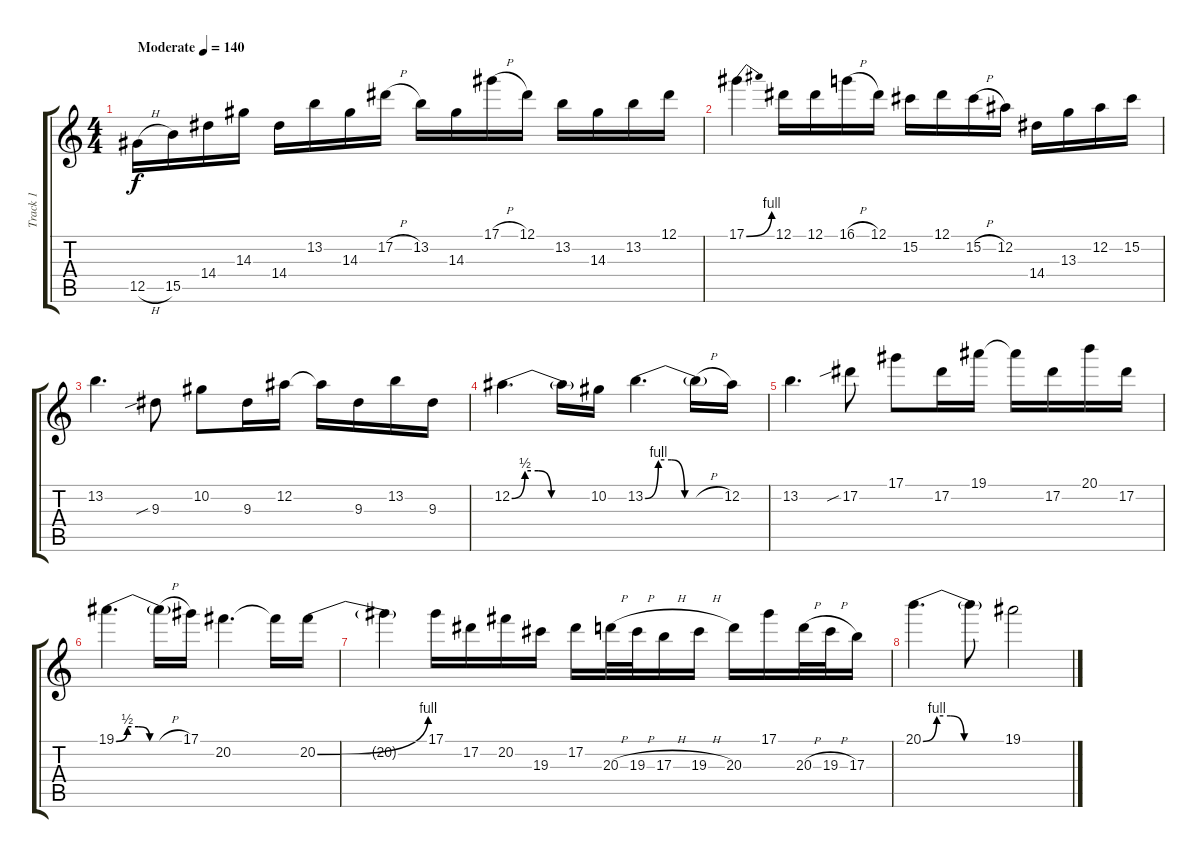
\track ("Track 1" "Track 1") {instrument overdrivenguitar}
\staff {score tabs}
\tuning (Eb4 Bb3 Gb3 Db3 Ab2 Eb2) {hide}
\ts (4 4)
\tempo (140 "Moderate")
\clef g2
\ks c
12.5{h}.16{dy f instrument overdrivenguitar} 15.5.16 14.4.16 14.3.16 14.4.16 13.2.16 14.3.16 17.2{h}.16 13.2.16 14.3.16 17.1{h}.16 12.1.16 13.2.16 14.3.16 13.2.16 12.1.16 |
17.1{be (bend 0 0 60 4)}.4 12.1.16 12.1.16 16.1{h}.16 12.1.16 15.2.16 12.1.16 15.2{h}.16 12.2.16 14.4.16 13.3.16 12.2.16 15.2.16 |
13.2.4{d} 9.3{sib}.8{beam split} 10.2.8{beam merge} 9.3.16 12.2.16{beam split} 12.2{t}.16 9.3.16{beam merge} 13.2.16 9.3.16 |
12.2{be (custom 0 0 10 2 20 2 30 0 60 0)}.4{d} 12.2{t}.16 10.2.16 13.2{be (custom 0 0 10 4 20 4 30 0 60 0)}.4{d} 13.2{h t}.16 12.2.16 |
13.2.4{d} 17.2{sib}.8 17.1.8 17.2.16 19.1.16 19.1{t}.16 17.2.16 20.1.16 17.2.16 |
19.1{be (custom 0 0 10 2 20 2 30 0 60 0)}.4{d} 19.1{h t}.16 17.1.16 20.2.4{d} 20.2{t}.16 20.2{be (bend 0 0 60 4)}.16 |
20.2{t}.4 17.1.16 17.2.16 20.2.16 19.3.16 17.2.16 20.3{h}.32 19.3{h}.32 17.3{h}.16 19.3{h}.16 20.3.16 17.1.16 20.3{h}.32 19.3{h}.32 17.3.16 |
20.1{be (custom 0 0 10 4 20 4 30 0 60 0)}.4{d} 20.1{t}.8 19.1.2
